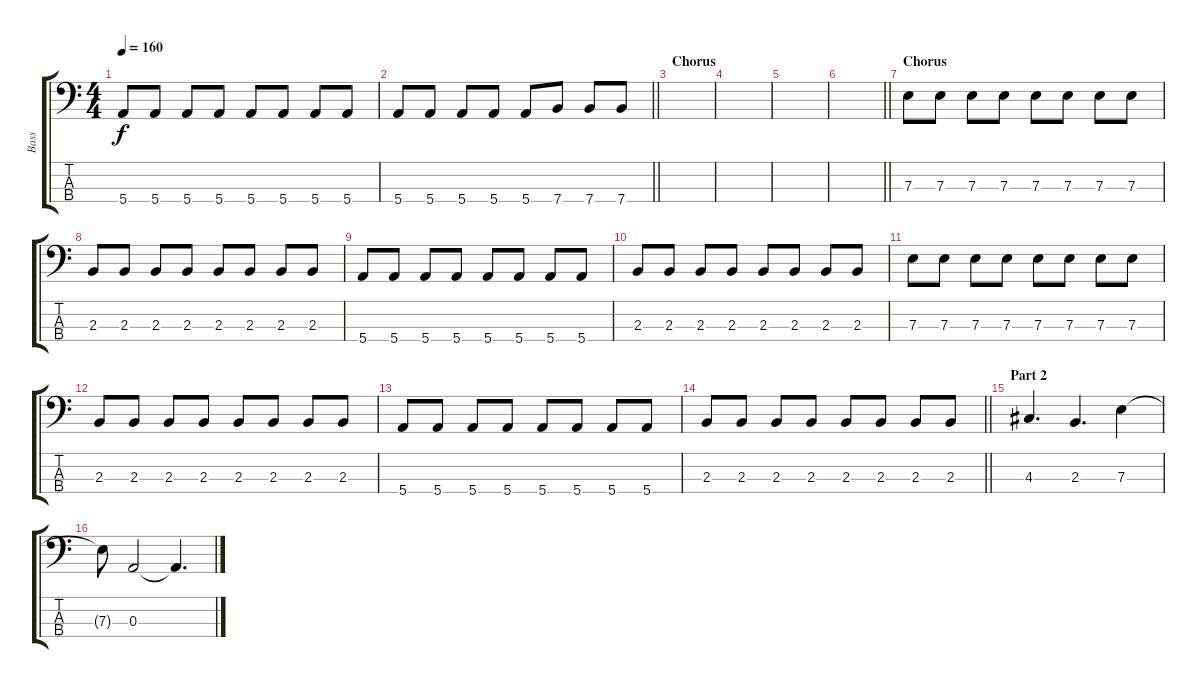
\track ("Bass" "Bass") {instrument electricbassfinger}
\staff {score tabs}
\tuning (G2 D2 A1 E1) {hide}
\ts (4 4)
\tempo 160
\clef f4
\ks c
5.4.8{dy f} 5.4.8 5.4.8 5.4.8 5.4.8 5.4.8 5.4.8 5.4.8 |
\barLineRight lightlight
5.4.8 5.4.8 5.4.8 5.4.8 5.4.8 7.4.8 7.4.8 7.4.8 |
\section ("" "Chorus")
|
|
|
\barLineRight lightlight
|
\section ("" "Chorus")
7.3.8 7.3.8 7.3.8 7.3.8 7.3.8 7.3.8 7.3.8 7.3.8 |
2.3.8 2.3.8 2.3.8 2.3.8 2.3.8 2.3.8 2.3.8 2.3.8 |
5.4.8 5.4.8 5.4.8 5.4.8 5.4.8 5.4.8 5.4.8 5.4.8 |
2.3.8 2.3.8 2.3.8 2.3.8 2.3.8 2.3.8 2.3.8 2.3.8 |
7.3.8 7.3.8 7.3.8 7.3.8 7.3.8 7.3.8 7.3.8 7.3.8 |
2.3.8 2.3.8 2.3.8 2.3.8 2.3.8 2.3.8 2.3.8 2.3.8 |
5.4.8 5.4.8 5.4.8 5.4.8 5.4.8 5.4.8 5.4.8 5.4.8 |
\barLineRight lightlight
2.3.8 2.3.8 2.3.8 2.3.8 2.3.8 2.3.8 2.3.8 2.3.8 |
\section ("" "Part 2")
4.3.4{d} 2.3.4{d} 7.3.4 |
7.3{t}.8 0.3.2 0.3{t}.4{d}
